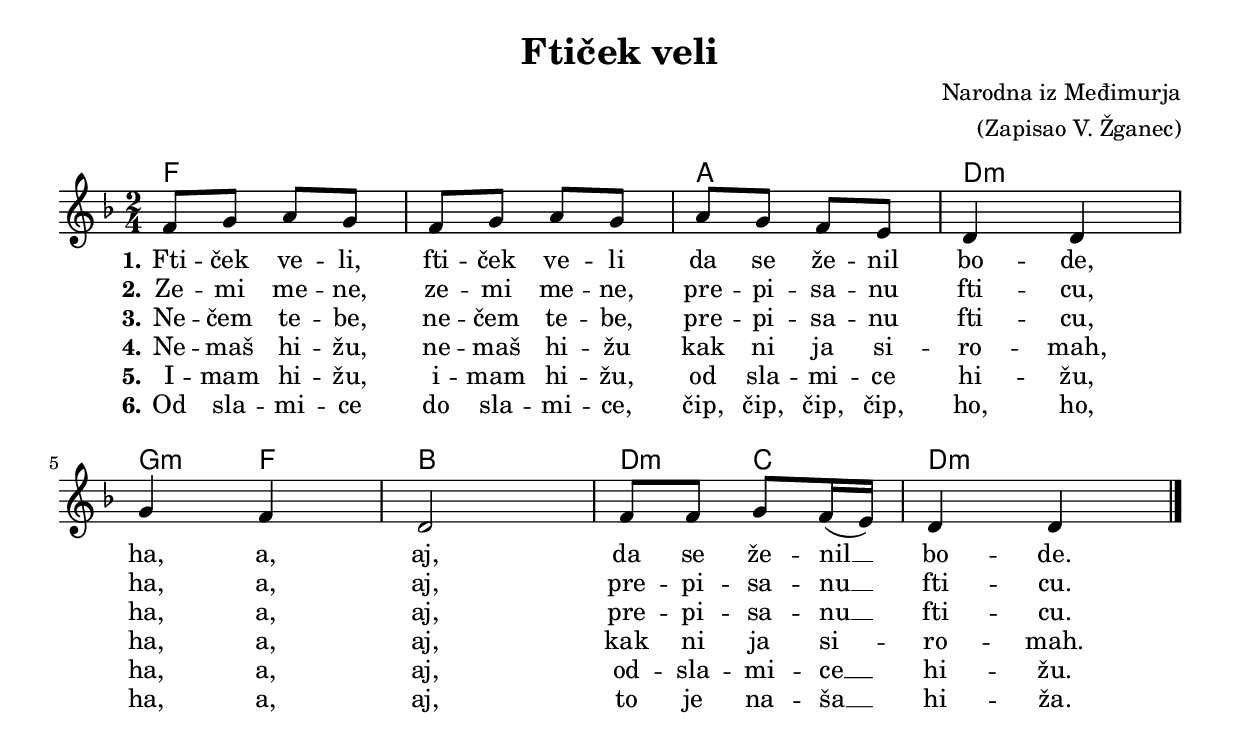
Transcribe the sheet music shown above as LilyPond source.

\version "2.24.1"
\include "deutsch.ly"

\header {
  title = "Ftiček veli"
  %subtitle = "II."
  composer = "Narodna iz Međimurja"
  arranger = "(Zapisao V. Žganec)"
}

\paper {
  #(set-paper-size "a4")
  indent = 0
  top-margin = 14
  markup-system-spacing = #'((basic-distance . 0.1) (padding . 2))
  system-system-spacing = #'((basic-distance . 0.1) (padding . 3))
  %annotate-spacing = ##t
}

global = {
  \key f \major
  \numericTimeSignature
  \time 2/4
}

chordNames = \chordmode {
  \global
  \germanChords
  % Chords follow here.
  \set chordChanges = ##t
  f2 | f | a2 |
  d2:m | g4:m f | b2 |
  d4:m c | d2:m |
}

melody = \relative c' {
  \global
  % Music follows here.
  f8 g a g |
  f8 g a g |
  a8 g f e |
  d4 d | \break
  g4 f |
  d2 |
  f8 f g f16( e) |
  d4 d |
  \bar "|."
}

verse = \lyricmode {
  % Lyrics follow here.
  \set stanza = "1."
  Fti -- ček ve -- li, fti -- ček ve -- li da se že -- nil bo -- de,
  ha, a, aj, da se že -- nil __ bo -- de.
}
verse_dva = \lyricmode {
  % Lyrics follow here.
  \set stanza = "2."
  Ze -- mi me -- ne, ze -- mi me -- ne, pre -- pi -- sa -- nu fti -- cu,
  ha, a, aj, pre -- pi -- sa -- nu __ fti -- cu.
}

verse_tri = \lyricmode {
  % Lyrics follow here.
  \set stanza = "3."
  Ne -- čem te -- be, ne -- čem te -- be, pre -- pi -- sa -- nu fti -- cu,
  ha, a, aj, pre -- pi -- sa -- nu __ fti -- cu.
}

verse_cetiri = \lyricmode {
  % Lyrics follow here.
  \set stanza = "4."
  Ne -- maš hi -- žu, ne -- maš hi -- žu kak ni ja si -- ro -- mah,
  ha, a, aj, kak ni ja si -- ro -- mah.
}

verse_pet = \lyricmode {
  % Lyrics follow here.
  \set stanza = "5."
  I -- mam hi -- žu, i -- mam hi -- žu, od sla -- mi -- ce hi -- žu,
  ha, a, aj, od -- sla -- mi -- ce __ hi -- žu.
}

verse_sest = \lyricmode {
  % Lyrics follow here.
  \set stanza = "6."
  Od sla -- mi -- ce do sla -- mi -- ce, čip, čip, čip, čip,
  ho, ho, ha, a, aj, to je na -- ša __ hi -- ža.
}

\score {
  <<
    \new ChordNames \chordNames
    \new Staff { \melody }
    \addlyrics { \verse }
    \addlyrics { \verse_dva }
    \addlyrics { \verse_tri }
    \addlyrics { \verse_cetiri }
    \addlyrics { \verse_pet }
    \addlyrics { \verse_sest }
  >>
  \layout { }
}